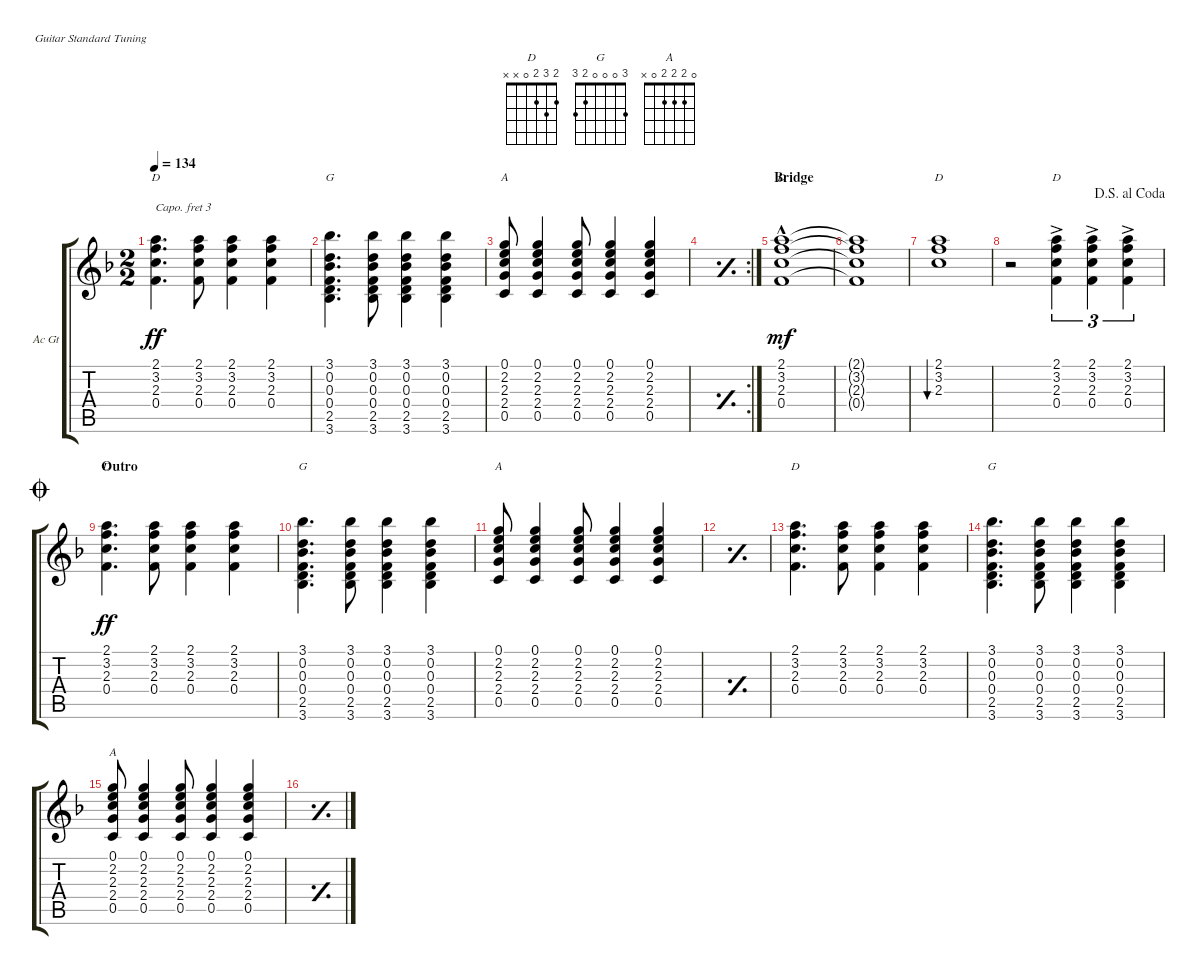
\bracketExtendMode groupsimilarinstruments
\useSystemSignSeparator
\multiTrackTrackNamePolicy allsystems
\firstSystemTrackNameOrientation horizontal
\otherSystemsTrackNameOrientation horizontal
\track ("Acoustic Guitar" "Ac Gt") {instrument acousticguitarsteel}
\staff {score tabs}
\capo 3
\tuning (E4 B3 G3 D3 A2 E2)
\chord ("D" 2 3 2 0 x x)
\chord ("G" 3 0 0 0 2 3)
\chord ("A" 0 2 2 2 0 x)
\chord ("D" 2 3 2 0 x x) {showfingering false}
\ts (2 2)
\scale
0.5
\tempo 134
\accidentals auto
\clef g2
\ottava regular
\simile none
\ks f
(0.4 2.3 3.2 2.1).4{d ch "D" dy ff} (0.4 2.3 3.2 2.1).8 (0.4 2.3 3.2 2.1).4 (0.4 2.3 3.2 2.1).4 |
\scale
0.5 (3.6 2.5 0.4 0.3 0.2 3.1).4{d ch "G"} (3.6 2.5 0.4 0.3 0.2 3.1).8 (3.6 2.5 0.4 0.3 0.2 3.1).4 (3.6 2.5 0.4 0.3 0.2 3.1).4 |
\scale
0.38961 (0.5 2.4 2.3 2.2 0.1).8{ch "A"} (0.5 2.4 2.3 2.2 0.1).4 (0.5 2.4 2.3 2.2 0.1).8 (0.5 2.4 2.3 2.2 0.1).4 (0.5 2.4 2.3 2.2 0.1).4 |
\rc 2
\scale
0.61039
\simile simple
|
\section ("" "Bridge")
\scale
0.5
\simile none
\scale
0.25 (0.4{hac} 2.3{hac} 3.2{hac} 2.1{hac}).1{ch "D" dy mf} |
\scale
0.5
\scale
0.25 (0.4{t} 2.3{t} 3.2{t} 2.1{t}).1 |
\scale
0.416667
\scale
0.25 (2.1 3.2 2.3).1{bu 219 ch "D"} |
\scale
0.583333
\jump dalsegnoalcoda
\scale
0.25 r.2 (3.2{ac} 2.3{ac} 0.4{ac} 2.1{ac}).4{tu (3 2) ch "D"} (3.2{ac} 2.3{ac} 0.4{ac} 2.1{ac}).4{tu (3 2)} (3.2{ac} 2.3{ac} 0.4{ac} 2.1{ac}).4{tu (3 2)} |
\section ("" "Outro")
\scale
0.5
\jump coda
(0.4 2.3 3.2 2.1).4{d ch "D" dy ff} (0.4 2.3 3.2 2.1).8 (0.4 2.3 3.2 2.1).4 (0.4 2.3 3.2 2.1).4 |
\scale
0.5 (3.6 2.5 0.4 0.3 0.2 3.1).4{d ch "G"} (3.6 2.5 0.4 0.3 0.2 3.1).8 (3.6 2.5 0.4 0.3 0.2 3.1).4 (3.6 2.5 0.4 0.3 0.2 3.1).4 |
\scale
0.38961 (0.5 2.4 2.3 2.2 0.1).8{ch "A"} (0.5 2.4 2.3 2.2 0.1).4 (0.5 2.4 2.3 2.2 0.1).8 (0.5 2.4 2.3 2.2 0.1).4 (0.5 2.4 2.3 2.2 0.1).4 |
\scale
0.61039
\simile simple
|
\scale
0.5
\simile none
(0.4 2.3 3.2 2.1).4{d ch "D"} (0.4 2.3 3.2 2.1).8 (0.4 2.3 3.2 2.1).4 (0.4 2.3 3.2 2.1).4 |
\scale
0.5 (3.6 2.5 0.4 0.3 0.2 3.1).4{d ch "G"} (3.6 2.5 0.4 0.3 0.2 3.1).8 (3.6 2.5 0.4 0.3 0.2 3.1).4 (3.6 2.5 0.4 0.3 0.2 3.1).4 |
\scale
0.5 (0.5 2.4 2.3 2.2 0.1).8{ch "A"} (0.5 2.4 2.3 2.2 0.1).4 (0.5 2.4 2.3 2.2 0.1).8 (0.5 2.4 2.3 2.2 0.1).4 (0.5 2.4 2.3 2.2 0.1).4 |
\scale
0.5
\simile simple
